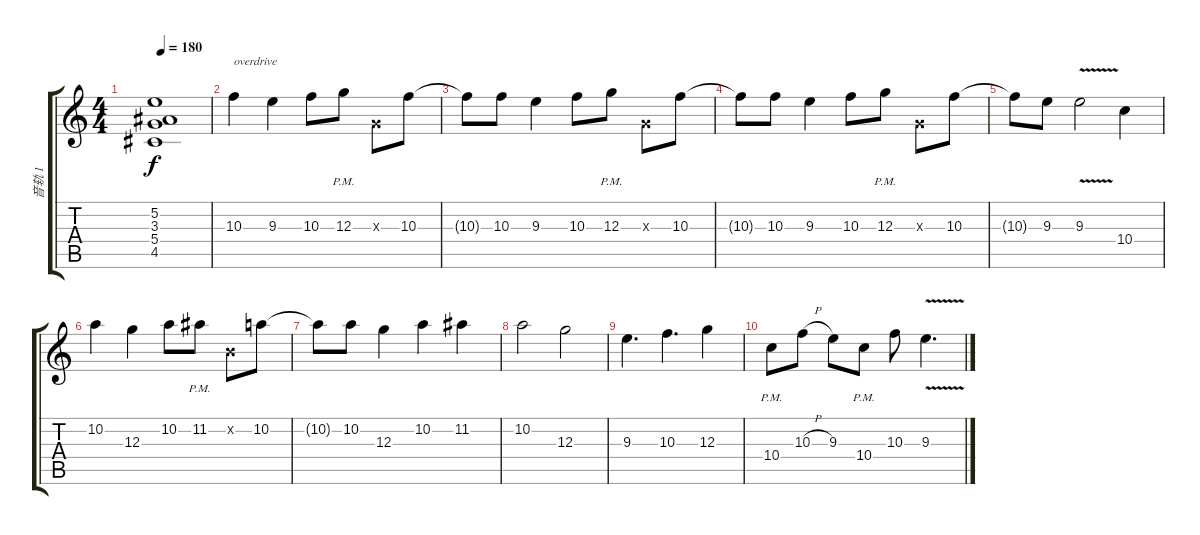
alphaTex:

\track ("音轨 1" "音轨 1") {instrument overdrivenguitar}
\staff {score tabs}
\tuning (E4 B3 G3 D3 A2 E2) {hide}
\ts (4 4)
\tempo 180
\clef g2
\ks c
(5.2 3.3 5.4 4.5).1{dy f} |
10.3.4{txt "overdrive"} 9.3.4 10.3.8 12.3{pm}.8 0.3{x}.8 10.3.8 |
10.3{t}.8 10.3.8 9.3.4 10.3.8 12.3{pm}.8 0.3{x}.8 10.3.8 |
10.3{t}.8 10.3.8 9.3.4 10.3.8 12.3{pm}.8 0.3{x}.8 10.3.8 |
10.3{t}.8 9.3.8 9.3{v}.2 10.4.4 |
10.2.4 12.3.4 10.2.8 11.2{pm}.8 0.2{x}.8 10.2.8 |
10.2{t}.8 10.2.8 12.3.4 10.2.4 11.2.4 |
10.2.2 12.3.2 |
9.3.4{d} 10.3.4{d} 12.3.4 |
10.4{pm}.8 10.3{h}.8 9.3.8 10.4{pm}.8 10.3.8 9.3{v}.4{d}
